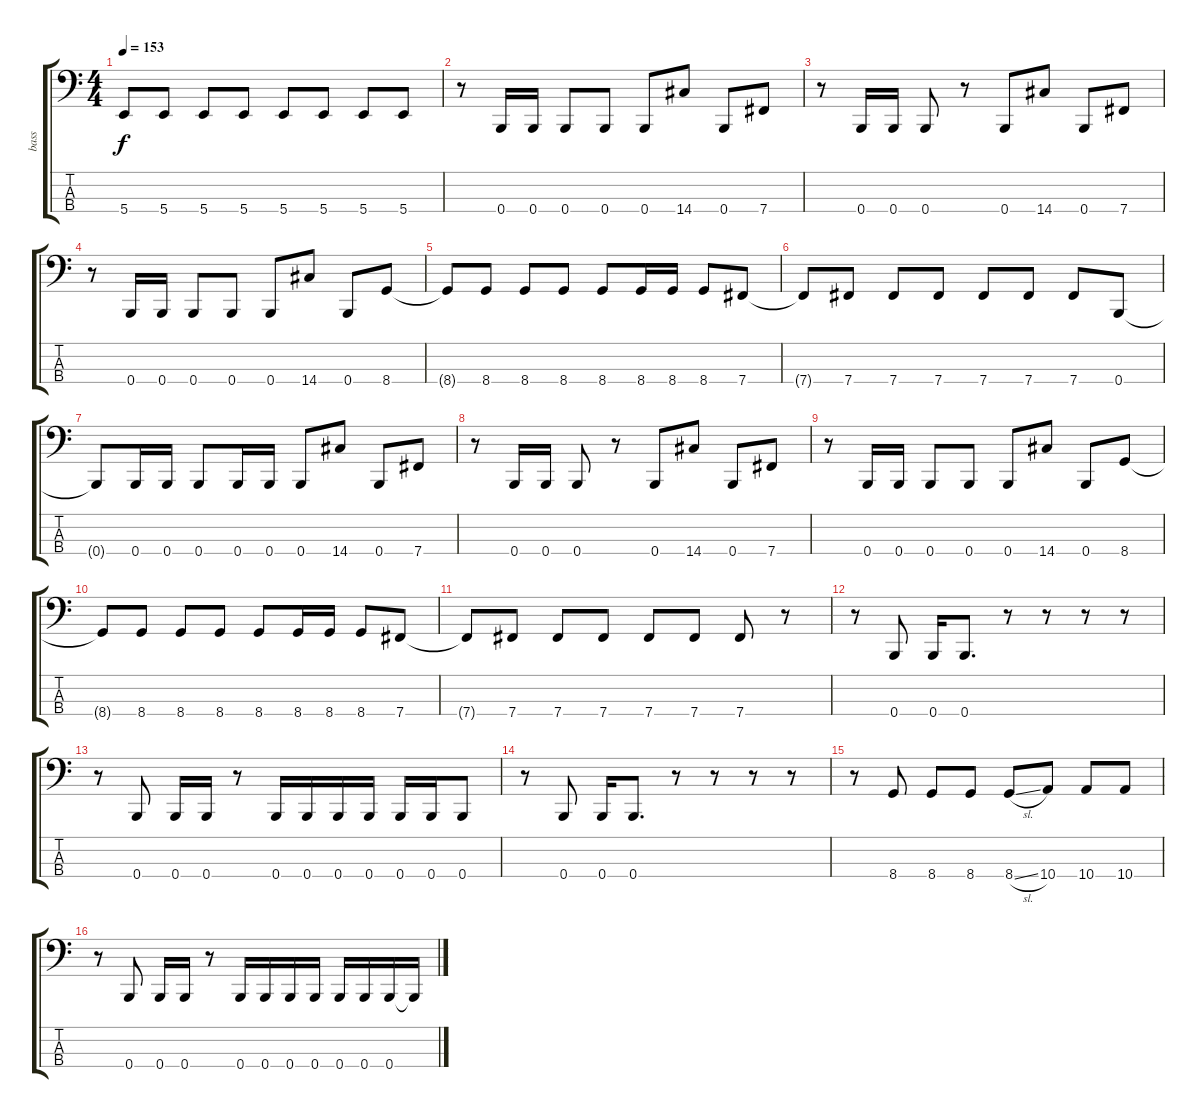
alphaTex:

\track ("bass" "bass") {instrument electricbasspick}
\staff {score tabs}
\tuning (E2 B1 Gb1 B0) {hide}
\ts (4 4)
\tempo 153
\clef f4
\ks c
5.4.8{dy f} 5.4.8 5.4.8 5.4.8 5.4.8 5.4.8 5.4.8 5.4.8 |
r.8 0.4.16 0.4.16 0.4.8 0.4.8 0.4.8 14.4.8 0.4.8 7.4.8 |
r.8 0.4.16 0.4.16 0.4.8 r.8 0.4.8 14.4.8 0.4.8 7.4.8 |
r.8 0.4.16 0.4.16 0.4.8 0.4.8 0.4.8 14.4.8 0.4.8 8.4.8 |
8.4{t}.8 8.4.8 8.4.8 8.4.8 8.4.8 8.4.16 8.4.16 8.4.8 7.4.8 |
7.4{t}.8 7.4.8 7.4.8 7.4.8 7.4.8 7.4.8 7.4.8 0.4.8 |
0.4{t}.8 0.4.16 0.4.16 0.4.8 0.4.16 0.4.16 0.4.8 14.4.8 0.4.8 7.4.8 |
r.8 0.4.16 0.4.16 0.4.8 r.8 0.4.8 14.4.8 0.4.8 7.4.8 |
r.8 0.4.16 0.4.16 0.4.8 0.4.8 0.4.8 14.4.8 0.4.8 8.4.8 |
8.4{t}.8 8.4.8 8.4.8 8.4.8 8.4.8 8.4.16 8.4.16 8.4.8 7.4.8 |
7.4{t}.8 7.4.8 7.4.8 7.4.8 7.4.8 7.4.8 7.4.8 r.8 |
r.8 0.4.8 0.4.16 0.4.8{d} r.8 r.8 r.8 r.8 |
r.8 0.4.8 0.4.16 0.4.16 r.8 0.4.16 0.4.16 0.4.16 0.4.16 0.4.16 0.4.16 0.4.8 |
r.8 0.4.8 0.4.16 0.4.8{d} r.8 r.8 r.8 r.8 |
r.8 8.4.8 8.4.8 8.4.8 8.4{sl}.8 10.4.8 10.4.8 10.4.8 |
r.8 0.4.8 0.4.16 0.4.16 r.8 0.4.16 0.4.16 0.4.16 0.4.16 0.4.16 0.4.16 0.4.16 0.4{t}.16
